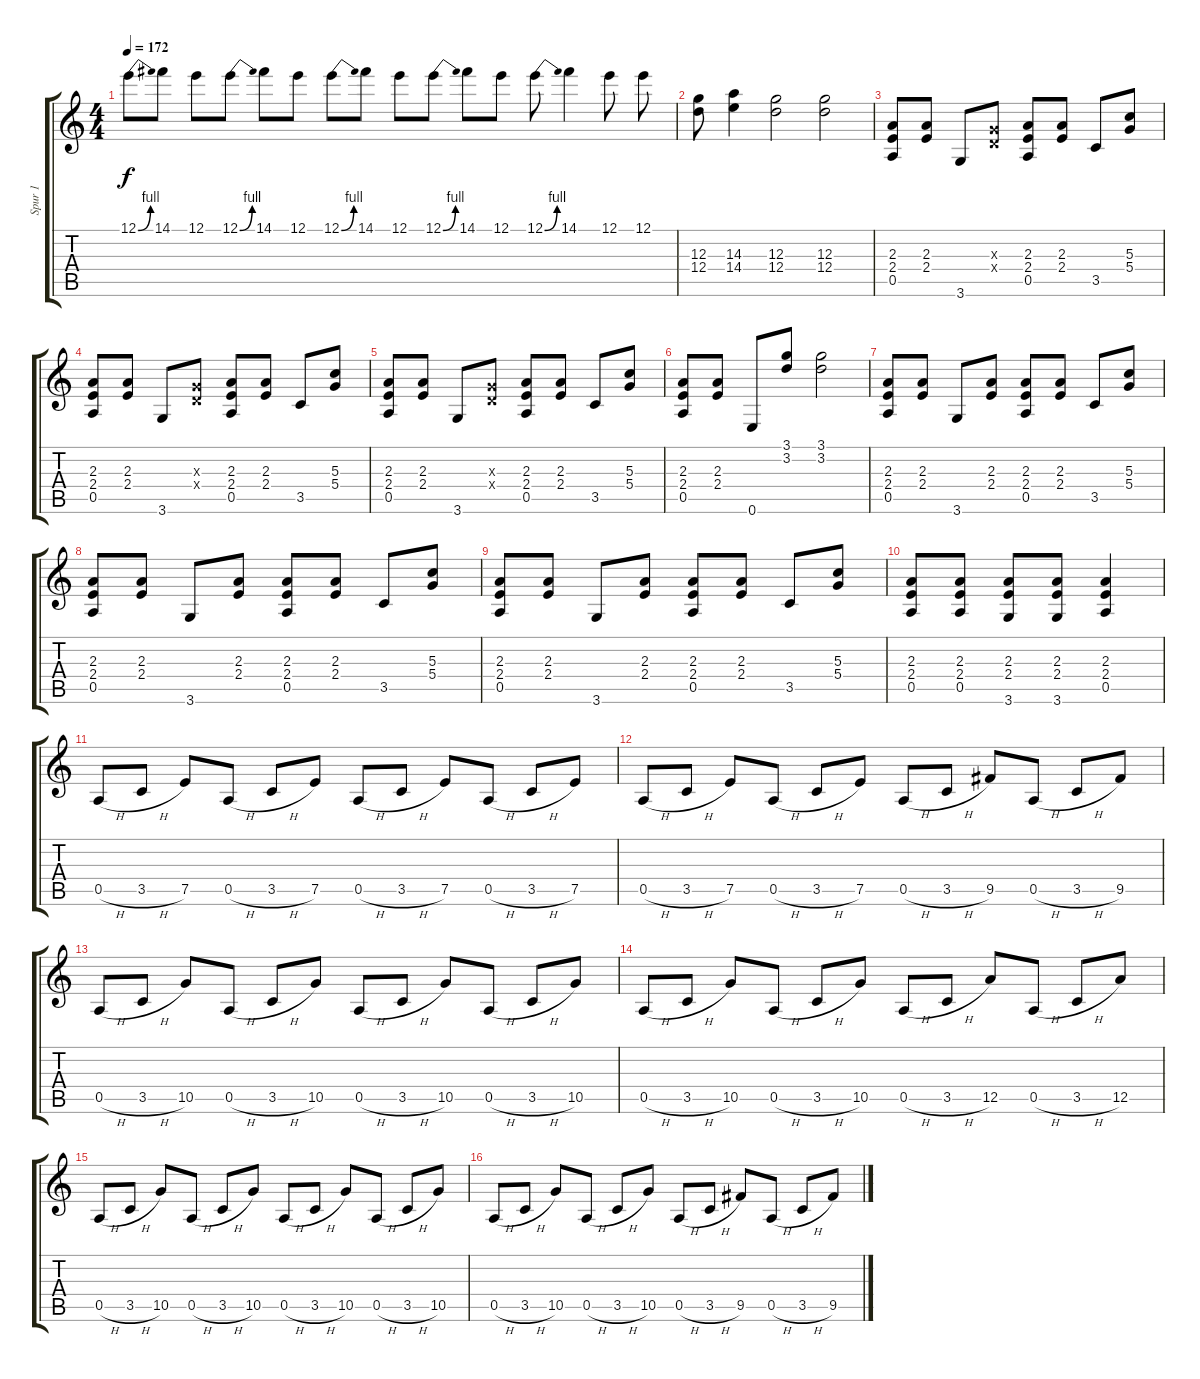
\track ("Spur 1" "Spur 1") {instrument distortionguitar}
\staff {score tabs}
\tuning (E4 B3 G3 D3 A2 E2) {hide}
\ts (4 4)
\tempo 172
\clef g2
\ks c
12.1{be (bend 0 0 60 4)}.8{dy f} 14.1.8 12.1.8 12.1{be (bend 0 0 60 4)}.8 14.1.8 12.1.8 12.1{be (bend 0 0 60 4)}.8 14.1.8 12.1.8 12.1{be (bend 0 0 60 4)}.8 14.1.8 12.1.8 12.1{be (bend 0 0 60 4)}.8 14.1.4 12.1.8 12.1.8 |
(12.3 12.4).8 (14.3 14.4).4 (12.3 12.4).2 (12.3 12.4).2 |
(2.3 2.4 0.5).8 (2.3 2.4).8 3.6.8 (0.3{x} 0.4{x}).8 (2.3 2.4 0.5).8 (2.3 2.4).8 3.5.8 (5.3 5.4).8 |
(2.3 2.4 0.5).8 (2.3 2.4).8 3.6.8 (0.3{x} 0.4{x}).8 (2.3 2.4 0.5).8 (2.3 2.4).8 3.5.8 (5.3 5.4).8 |
(2.3 2.4 0.5).8 (2.3 2.4).8 3.6.8 (0.3{x} 0.4{x}).8 (2.3 2.4 0.5).8 (2.3 2.4).8 3.5.8 (5.3 5.4).8 |
(2.3 2.4 0.5).8 (2.3 2.4).8 0.6.8 (3.1 3.2).8 (3.1 3.2).2 |
(2.3 2.4 0.5).8 (2.3 2.4).8 3.6.8 (2.3 2.4).8 (2.3 2.4 0.5).8 (2.3 2.4).8 3.5.8 (5.3 5.4).8 |
(2.3 2.4 0.5).8 (2.3 2.4).8 3.6.8 (2.3 2.4).8 (2.3 2.4 0.5).8 (2.3 2.4).8 3.5.8 (5.3 5.4).8 |
(2.3 2.4 0.5).8 (2.3 2.4).8 3.6.8 (2.3 2.4).8 (2.3 2.4 0.5).8 (2.3 2.4).8 3.5.8 (5.3 5.4).8 |
(2.3 2.4 0.5).8 (2.3 2.4 0.5).8 (2.3 2.4 3.6).8 (2.3 2.4 3.6).8 (2.3 2.4 0.5).4 |
0.5{h}.8 3.5{h}.8 7.5.8 0.5{h}.8 3.5{h}.8 7.5.8 0.5{h}.8 3.5{h}.8 7.5.8 0.5{h}.8 3.5{h}.8 7.5.8 |
0.5{h}.8 3.5{h}.8 7.5.8 0.5{h}.8 3.5{h}.8 7.5.8 0.5{h}.8 3.5{h}.8 9.5.8 0.5{h}.8 3.5{h}.8 9.5.8 |
0.5{h}.8 3.5{h}.8 10.5.8 0.5{h}.8 3.5{h}.8 10.5.8 0.5{h}.8 3.5{h}.8 10.5.8 0.5{h}.8 3.5{h}.8 10.5.8 |
0.5{h}.8 3.5{h}.8 10.5.8 0.5{h}.8 3.5{h}.8 10.5.8 0.5{h}.8 3.5{h}.8 12.5.8 0.5{h}.8 3.5{h}.8 12.5.8 |
0.5{h}.8 3.5{h}.8 10.5.8 0.5{h}.8 3.5{h}.8 10.5.8 0.5{h}.8 3.5{h}.8 10.5.8 0.5{h}.8 3.5{h}.8 10.5.8 |
0.5{h}.8 3.5{h}.8 10.5.8 0.5{h}.8 3.5{h}.8 10.5.8 0.5{h}.8 3.5{h}.8 9.5.8 0.5{h}.8 3.5{h}.8 9.5.8
